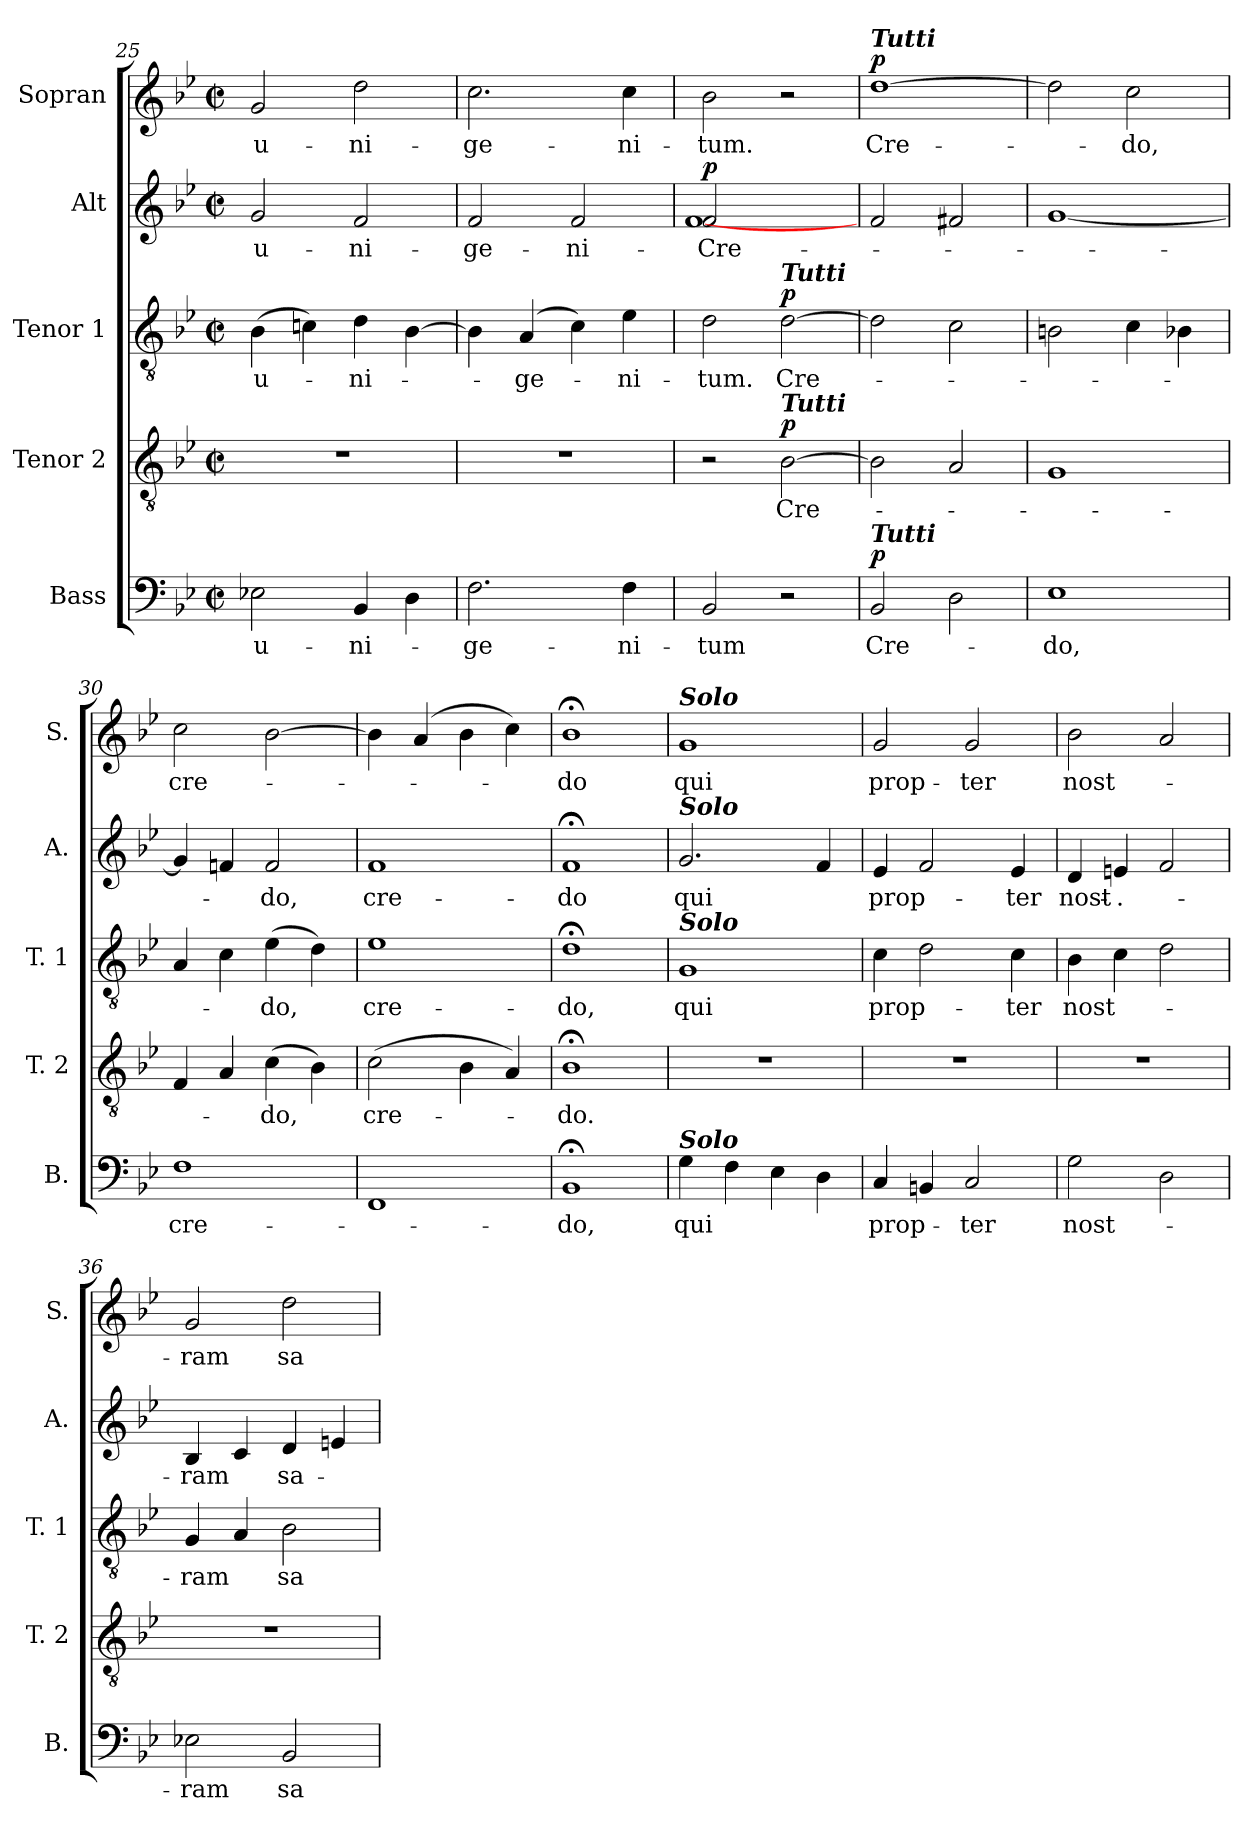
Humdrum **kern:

**kern	**text	**dynam	**kern	**text	**dynam	**kern	**text	**dynam	**kern	**text	**dynam	**kern	**text	**dynam
*part5	*part5	*part5	*part4	*part4	*part4	*part3	*part3	*part3	*part2	*part2	*part2	*part1	*part1	*part1
*staff5	*staff5	*staff5	*staff4	*staff4	*staff4	*staff3	*staff3	*staff3	*staff2	*staff2	*staff2	*staff1	*staff1	*staff1
*I"Bass	*	*	*I"Tenor 2	*	*	*I"Tenor 1	*	*	*I"Alt	*	*	*I"Sopran	*	*
*I'B.	*	*	*I'T. 2	*	*	*I'T. 1	*	*	*I'A.	*	*	*I'S.	*	*
*clefF4	*	*	*clefGv2	*	*	*clefGv2	*	*	*clefG2	*	*	*clefG2	*	*
*k[b-e-]	*	*	*k[b-e-]	*	*	*k[b-e-]	*	*	*k[b-e-]	*	*	*k[b-e-]	*	*
*B-:	*	*	*B-:	*	*	*B-:	*	*	*B-:	*	*	*B-:	*	*
*M2/2	*	*	*M2/2	*	*	*M2/2	*	*	*M2/2	*	*	*M2/2	*	*
*met(c|)	*	*	*met(c|)	*	*	*met(c|)	*	*	*met(c|)	*	*	*met(c|)	*	*
=25	=25	=25	=25	=25	=25	=25	=25	=25	=25	=25	=25	=25	=25	=25
!	!LO:LY:b	!	!	!	!	!	!LO:LY:b	!	!	!LO:LY:b	!	!	!LO:LY:b	!
2E-X\	u-	.	1r	.	.	(>4B-\	u-	.	2g/	u-	.	2g/	u-	.
.	.	.	.	.	.	4cn\)	.	.	.	.	.	.	.	.
!	!LO:LY:b	!	!	!	!	!	!LO:LY:b	!	!	!LO:LY:b	!	!	!LO:LY:b	!
4BB-/	-ni-	.	.	.	.	4d\	-ni-	.	2f/	-ni-	.	2dd\	-ni-	.
4D\	.	.	.	.	.	[4B-\	.	.	.	.	.	.	.	.
=26	=26	=26	=26	=26	=26	=26	=26	=26	=26	=26	=26	=26	=26	=26
!	!LO:LY:b	!	!	!	!	!	!	!	!	!LO:LY:b	!	!	!LO:LY:b	!
2.F\	-ge-	.	1r	.	.	4B-\]	.	.	2f/	-ge-	.	2.cc\	-ge-	.
!	!	!	!	!	!	!	!LO:LY:b	!	!	!	!	!	!	!
.	.	.	.	.	.	(4A/	-ge-	.	.	.	.	.	.	.
!	!	!	!	!	!	!	!	!	!	!LO:LY:b	!	!	!	!
.	.	.	.	.	.	4c\)	.	.	2f/	-ni-	.	.	.	.
!	!LO:LY:b	!	!	!	!	!	!LO:LY:b	!	!	!	!	!	!LO:LY:b	!
4F\	-ni-	.	.	.	.	4e-\	-ni-	.	.	.	.	4cc\	-ni-	.
!!LO:PB:g=z
=27	=27	=27	=27	=27	=27	=27	=27	=27	=27	=27	=27	=27	=27	=27
!	!	!	!	!	!	!	!	!	!LO:TX:a:Bi:t=Tutti	!	!	!	!	!
!	!	!	!	!	!	!	!	!	!LO:TX:a:t=tum.	!	!	!	!	!
!	!LO:LY:b	!	!	!	!	!	!LO:LY:b	!	!	!LO:LY:b	!LO:DY:a	!	!LO:LY:b	!
*	*	*	*	*	*	*	*	*	*^	*	*	*	*	*
2BB-/	-tum	.	2r	.	.	2d\	-tum.	.	2f/	[<1f	-Cre-	p	2b-\	-tum.	.
!	!	!	!	!	!	!LO:TX:a:Bi:t=Tutti	!	!	!	!	!	!	!	!	!
!	!	!	!LO:TX:a:Bi:t=Tutti	!	!	!	!	!	!	!	!	!	!	!	!
!	!	!	!	!LO:LY:b	!LO:DY:a	!	!LO:LY:b	!LO:DY:a	!	!	!	!	!	!	!
2r	.	.	[2B-\	Cre-	p	[2d\	Cre-	p	2ryy	.	.	.	2r	.	.
*	*	*	*	*	*	*	*	*	*v	*v	*	*	*	*	*
=28	=28	=28	=28	=28	=28	=28	=28	=28	=28	=28	=28	=28	=28	=28
!	!	!	!	!	!	!	!	!	!	!	!	!LO:TX:a:Bi:t=Tutti	!	!
!LO:TX:a:Bi:t=Tutti	!	!	!	!	!	!	!	!	!	!	!	!	!	!
!	!LO:LY:b	!LO:DY:a	!	!	!	!	!	!	!	!	!	!	!LO:LY:b	!LO:DY:a
2BB-/	Cre-	p	2B-\]	.	.	2d\]	.	.	2f/	.	.	[1dd	Cre-	p
2D\	.	.	2A/	.	.	2c\	.	.	2f#X/	.	.	.	.	.
=29	=29	=29	=29	=29	=29	=29	=29	=29	=29	=29	=29	=29	=29	=29
!	!LO:LY:b	!	!	!	!	!	!	!	!	!	!	!	!	!
1E-	-do,	.	1G	.	.	2Bn\	.	.	[1g	.	.	2dd\]	.	.
!	!	!	!	!	!	!	!	!	!	!	!	!	!LO:LY:b	!
.	.	.	.	.	.	4c\	.	.	.	.	.	2cc\	-do,	.
.	.	.	.	.	.	4B-X\	.	.	.	.	.	.	.	.
=30	=30	=30	=30	=30	=30	=30	=30	=30	=30	=30	=30	=30	=30	=30
!	!LO:LY:b	!	!	!	!	!	!	!	!	!	!	!	!LO:LY:b	!
1F	cre-	.	4F/	.	.	4A/	.	.	4g/]	.	.	2cc\	cre-	.
.	.	.	4A/	.	.	4c\	.	.	4fn/	.	.	.	.	.
!	!	!	!	!LO:LY:b	!	!	!LO:LY:b	!	!	!LO:LY:b	!	!	!	!
.	.	.	(>4c\	-do,	.	(>4e-\	-do,	.	2f/	-do,	.	[2b-\	.	.
.	.	.	4B-\)	.	.	4d\)	.	.	.	.	.	.	.	.
=31	=31	=31	=31	=31	=31	=31	=31	=31	=31	=31	=31	=31	=31	=31
!	!	!	!	!LO:LY:b	!	!	!LO:LY:b	!	!	!LO:LY:b	!	!	!	!
1FF	.	.	(>2c\	cre-	.	1e-	cre-	.	1f	cre-	.	4b-\]	.	.
.	.	.	.	.	.	.	.	.	.	.	.	(4a/	.	.
.	.	.	4B-\	.	.	.	.	.	.	.	.	4b-\	.	.
.	.	.	4A/)	.	.	.	.	.	.	.	.	4cc\)	.	.
=32	=32	=32	=32	=32	=32	=32	=32	=32	=32	=32	=32	=32	=32	=32
!	!LO:LY:b	!	!	!LO:LY:b	!	!	!LO:LY:b	!	!	!LO:LY:b	!	!	!LO:LY:b	!
1BB-;<	-do,	.	1B-;<	-do.	.	1d;<	-do,	.	1f;<	-do	.	1b-;<	-do	.
!!LO:LB:g=z
=33	=33	=33	=33	=33	=33	=33	=33	=33	=33	=33	=33	=33	=33	=33
!	!	!	!	!	!	!	!	!	!	!	!	!LO:TX:a:Bi:t=Solo	!	!
!	!	!	!	!	!	!	!	!	!LO:TX:a:Bi:t=Solo	!	!	!	!	!
!	!	!	!	!	!	!LO:TX:a:Bi:t=Solo	!	!	!	!	!	!	!	!
!LO:TX:a:Bi:t=Solo	!	!	!	!	!	!	!	!	!	!	!	!	!	!
!	!LO:LY:b	!	!	!	!	!	!LO:LY:b	!	!	!LO:LY:b	!	!	!LO:LY:b	!
4G\	qui	.	1r	.	.	1G	qui	.	2.g/	qui	.	1g	qui	.
4F\	.	.	.	.	.	.	.	.	.	.	.	.	.	.
4E-\	.	.	.	.	.	.	.	.	.	.	.	.	.	.
4D\	.	.	.	.	.	.	.	.	4f/	.	.	.	.	.
=34	=34	=34	=34	=34	=34	=34	=34	=34	=34	=34	=34	=34	=34	=34
!	!LO:LY:b	!	!	!	!	!	!LO:LY:b	!	!	!LO:LY:b	!	!	!LO:LY:b	!
4C/	prop-	.	1r	.	.	4c\	prop-	.	4e-/	prop-	.	2g/	prop-	.
4BBn/	.	.	.	.	.	2d\	.	.	2f/	.	.	.	.	.
!	!LO:LY:b	!	!	!	!	!	!	!	!	!	!	!	!LO:LY:b	!
2C/	-ter	.	.	.	.	.	.	.	.	.	.	2g/	-ter	.
!	!	!	!	!	!	!	!LO:LY:b	!	!	!LO:LY:b	!	!	!	!
.	.	.	.	.	.	4c\	-ter	.	4e-/	-ter	.	.	.	.
=35	=35	=35	=35	=35	=35	=35	=35	=35	=35	=35	=35	=35	=35	=35
!	!LO:LY:b	!	!	!	!	!	!LO:LY:b	!	!	!LO:LY:b	!	!	!LO:LY:b	!
2G\	nost-	.	1r	.	.	4B-\	nost-	.	4d/	nost-	.	2b-\	nost-	.
!	!	!	!	!	!	!	!	!	!	!LO:LY:b	!	!	!	!
.	.	.	.	.	.	4c\	.	.	4en/	-.-	.	.	.	.
2D\	.	.	.	.	.	2d\	.	.	2f/	.	.	2a/	.	.
=36	=36	=36	=36	=36	=36	=36	=36	=36	=36	=36	=36	=36	=36	=36
!	!LO:LY:b	!	!	!	!	!	!LO:LY:b	!	!	!LO:LY:b	!	!	!LO:LY:b	!
2E-X\	-ram	.	1r	.	.	4G/	-ram	.	4B-/	-ram	.	2g/	-ram	.
.	.	.	.	.	.	4A/	.	.	4c/	.	.	.	.	.
!	!LO:LY:b	!	!	!	!	!	!LO:LY:b	!	!	!LO:LY:b	!	!	!LO:LY:b	!
2BB-/	sa-	.	.	.	.	2B-\	sa-	.	4d/	sa-	.	2dd\	sa-	.
.	.	.	.	.	.	.	.	.	4en/	.	.	.	.	.
=	=	=	=	=	=	=	=	=	=	=	=	=	=	=
*-	*-	*-	*-	*-	*-	*-	*-	*-	*-	*-	*-	*-	*-	*-
